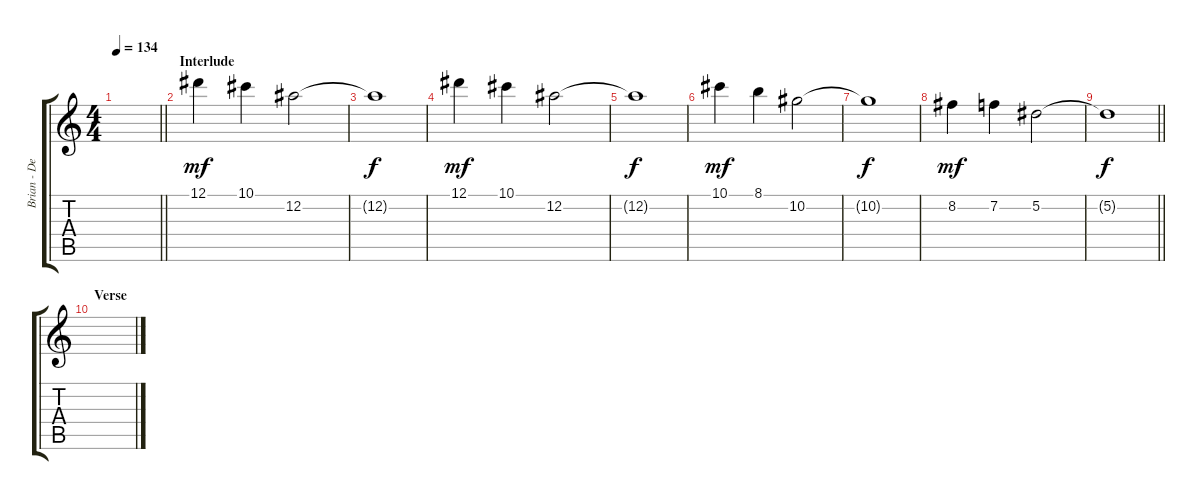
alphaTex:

\track ("Brian - Delay Guitar" "Brian - De") {instrument electricguitarclean}
\staff {score tabs}
\tuning (Eb4 Bb3 Gb3 Db3 Ab2 Eb2) {hide}
\ts (4 4)
\tempo 134
\clef g2
\barLineRight lightlight
\ks c
|
\section ("" "Interlude")
12.1.4{dy mf} 10.1.4 12.2.2 |
12.2{t}.1{dy f} |
12.1.4{dy mf} 10.1.4 12.2.2 |
12.2{t}.1{dy f} |
10.1.4{dy mf} 8.1.4 10.2.2 |
10.2{t}.1{dy f} |
8.2.4{dy mf} 7.2.4 5.2.2 |
\barLineRight lightlight
5.2{t}.1{dy f} |
\section ("" "Verse")
